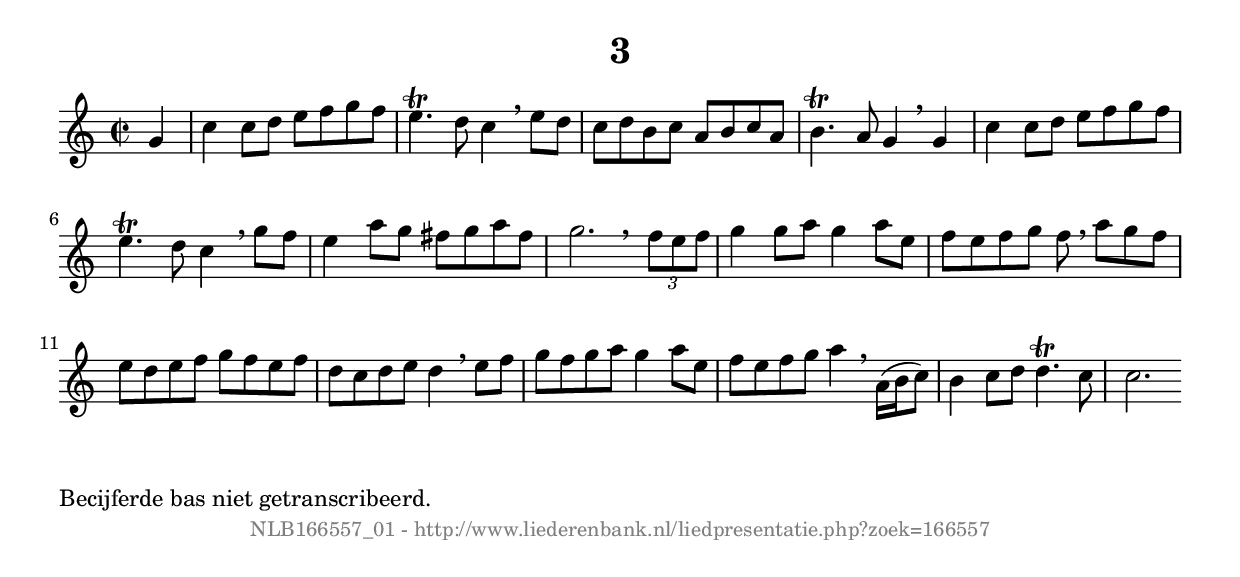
%
% produced by wce2krn 1.64 (7 June 2014)
%
\version"2.16"
#(append! paper-alist '(("long" . (cons (* 210 mm) (* 2000 mm)))))
#(set-default-paper-size "long")
sb = {\breathe}
mBreak = {\breathe }
bBreak = {\breathe }
x = {\once\override NoteHead #'style = #'cross }
gl=\glissando
itime={\override Staff.TimeSignature #'stencil = ##f }
ficta = {\once\set suggestAccidentals = ##t}
fine = {\once\override Score.RehearsalMark #'self-alignment-X = #1 \mark \markup {\italic{Fine}}}
dc = {\once\override Score.RehearsalMark #'self-alignment-X = #1 \mark \markup {\italic{D.C.}}}
dcf = {\once\override Score.RehearsalMark #'self-alignment-X = #1 \mark \markup {\italic{D.C. al Fine}}}
dcc = {\once\override Score.RehearsalMark #'self-alignment-X = #1 \mark \markup {\italic{D.C. al Coda}}}
ds = {\once\override Score.RehearsalMark #'self-alignment-X = #1 \mark \markup {\italic{D.S.}}}
dsf = {\once\override Score.RehearsalMark #'self-alignment-X = #1 \mark \markup {\italic{D.S. al Fine}}}
dsc = {\once\override Score.RehearsalMark #'self-alignment-X = #1 \mark \markup {\italic{D.S. al Coda}}}
pv = {\set Score.repeatCommands = #'((volta "1"))}
sv = {\set Score.repeatCommands = #'((volta "2"))}
tv = {\set Score.repeatCommands = #'((volta "3"))}
qv = {\set Score.repeatCommands = #'((volta "4"))}
xv = {\set Score.repeatCommands = #'((volta #f))}
\header{ tagline = ""
title = "3"
}
\score {{
\key c \major
\relative g'
{
\set melismaBusyProperties = #'()
\partial 32*8
\time 2/2
\tempo 4=120
\override Score.MetronomeMark #'transparent = ##t
\override Score.RehearsalMark #'break-visibility = #(vector #t #t #f)
g4 c c8 d e f g f e4.\trill d8 c4 \sb e8 d c d b c a b c a b4.\trill a8 g4 \mBreak
g4 c c8 d e f g f e4.\trill d8 c4 \sb g'8 f e4 a8 g fis g a fis g2. \bar ":|:" \bBreak
\times 2/3 {f8 e f} g4 g8 a g4 a8 e f e f g f \sb a g f e d e f g f e f d c d e d4 \mBreak
e8 f g f g a g4 a8 e f e f g a4 \sb a,16( b c8) b4 c8 d d4.\trill c8 c2.\bar ":|:"
 }}
 \midi { }
 \layout {
            indent = 0.0\cm
}
}
\markup { \wordwrap-string #" 
Becijferde bas niet getranscribeerd.
"}
\markup { \vspace #0 } \markup { \with-color #grey \fill-line { \center-column { \smaller "NLB166557_01 - http://www.liederenbank.nl/liedpresentatie.php?zoek=166557" } } }
